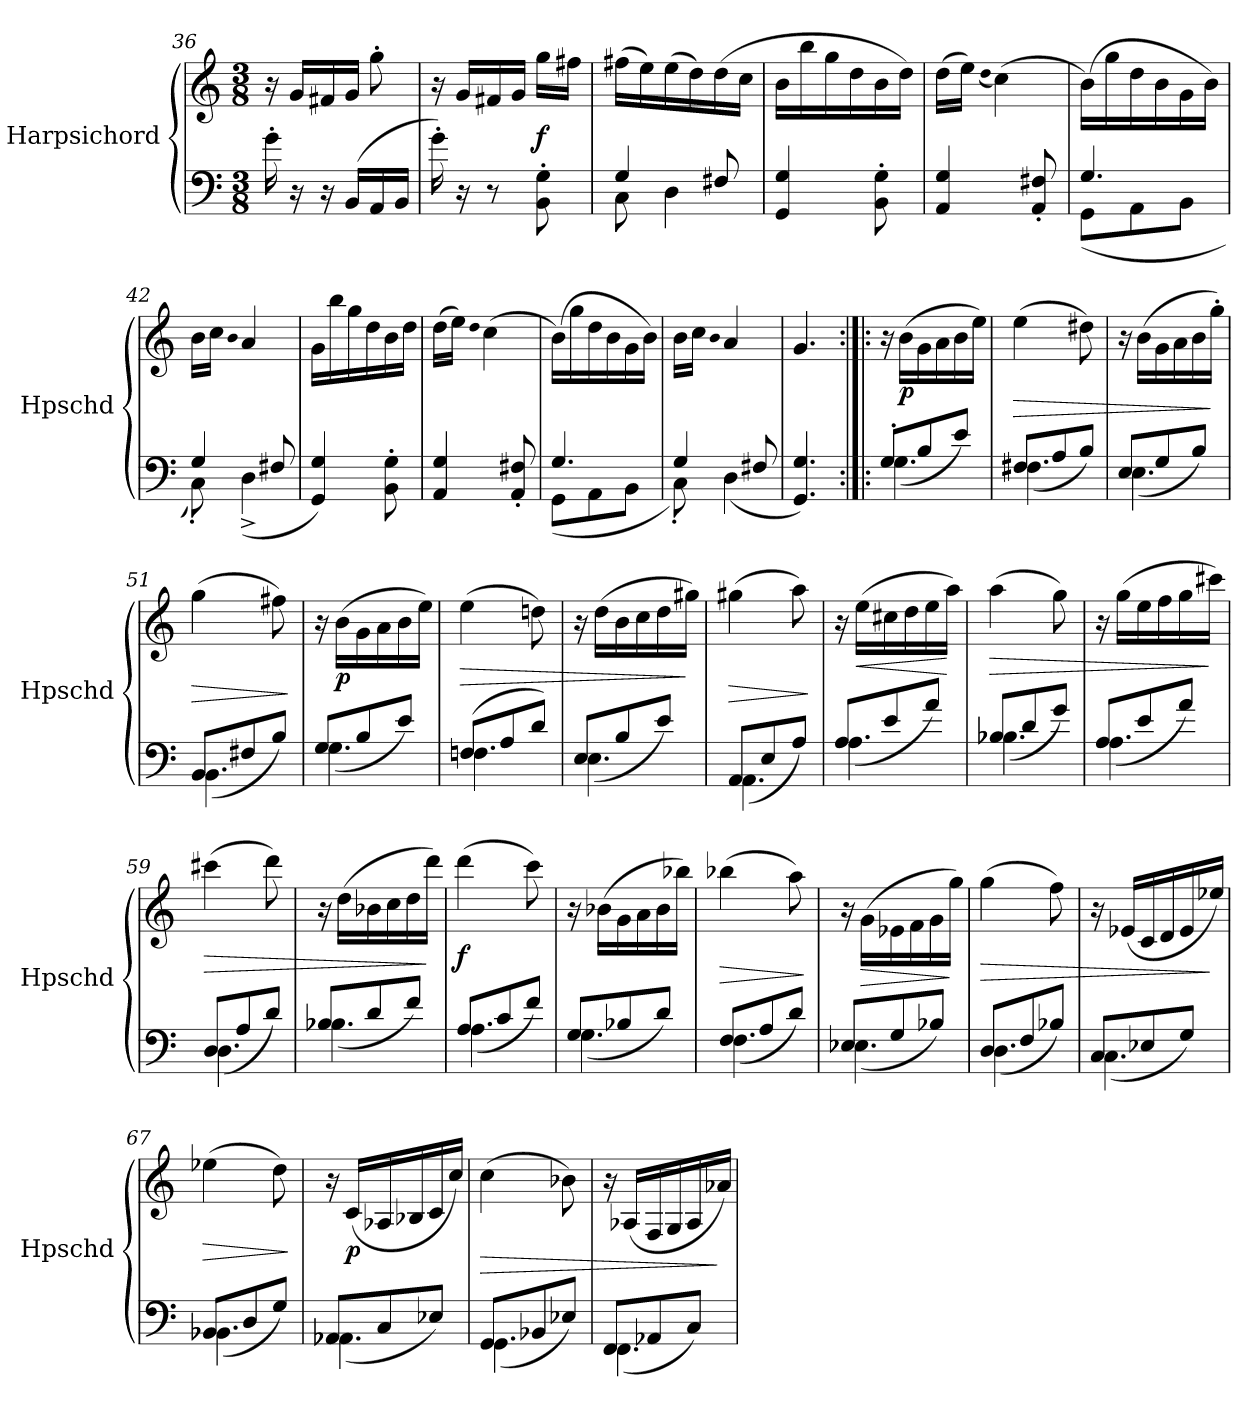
**kern	**kern	**dynam
*part1	*part1	*part1
*staff2	*staff1	*staff1/2
*I"Harpsichord	*	*
*I'Hpschd	*	*
*clefF4	*clefG2	*
*k[]	*k[]	*
*C:	*C:	*
*M3/8	*M3/8	*
=36	=36	=36
16g'\	16r	.
16r	16g/LL	.
16r	16f#X/	.
(16BB/LL	16g/JJ	.
16AA/	8gg'\	.
16BB/JJ	.	.
=37	=37	=37
16g'\)	16r	.
16r	16g/LL	.
8r	16f#X/	.
.	16g/JJ	.
8BB'\ 8G'\	16gg\LL	f
.	16ff#X\JJ	.
=38	=38	=38
*^	*	*
4G/	8C\	(16ff#X\LL	.
.	.	16ee\)	.
.	4D\	(16ee\	.
.	.	16dd\)	.
8F#X/	.	(16dd\	.
.	.	16cc\JJ	.
*v	*v	*	*
=39	=39	=39
4GG/ 4G/	16b\LL	.
.	16bb\	.
.	16gg\	.
.	16dd\	.
8BB'\ 8G'\	16b\	.
.	16dd\JJ)	.
=40	=40	=40
4AA/ 4G/	(16dd\LL	.
.	16ee\JJ)	.
.	(qdd	.
.	(4cc\)	.
8AA'/ 8F#X'/	.	.
=41	=41	=41
*^	*	*
4.G/	(8GG\L	(16b\LL)	.
.	.	16gg\	.
.	8AA\	16dd\	.
.	.	16b\	.
.	8BB\J	16g\	.
.	.	16b\JJ)	.
=42	=42	=42	=42
4G/	8C'\)	16b\LL	.
.	.	16cc\JJ	.
.	.	qb	.
.	(4D^\	4a/	.
8F#X/	.	.	.
*v	*v	*	*
=43	=43	=43
4GG/ 4G/)	16g\LL	.
.	16bb\	.
.	16gg\	.
.	16dd\	.
8BB'\ 8G'\	16b\	.
.	16dd\JJ	.
=44	=44	=44
4AA/ 4G/	(16dd\LL	.
.	16ee\JJ)	.
.	qdd	.
.	(4cc\	.
8AA'/ 8F#X'/	.	.
=45	=45	=45
*^	*	*
4.G/	(8GG\L	(16b\LL)	.
.	.	16gg\	.
.	8AA\	16dd\	.
.	.	16b\	.
.	8BB\J	16g\	.
.	.	16b\JJ)	.
=46	=46	=46	=46
4G/	8C'\)	16b\LL	.
.	.	16cc\JJ	.
.	.	qb	.
.	(4D\	4a/	.
8F#X/	.	.	.
*v	*v	*	*
=47	=47	=47
4.GG/ 4.G/)	4.g/	.
=48:|!|:	=48:|!|:	=48:|!|:
*^	*	*
8G'/L	(4.G\	16r	.
.	.	(16b\LL	p
8B/	.	16g\	.
.	.	16a\	.
8e/J)	.	16b\	.
.	.	16ee\JJ)	.
=49	=49	=49	=49
8F#X/L	(4.F#X\	(4ee\	>
8A/	.	.	.
8B/J)	.	8dd#X\)	.
=50	=50	=50	=50
8E/L	(4.E\	16r	.
.	.	(16b\LL	.
8G/	.	16g\	.
.	.	16a\	.
8B/J)	.	16b\	.
.	.	16gg'\JJ)	]
=51	=51	=51	=51
8BB/L	(4.BB\	(4gg\	>
8F#X/	.	.	.
8B/J)	.	8ff#X\)	.
*v	*v	*	*
.	.	]
=52	=52	=52
*^	*	*
8G/L	(4.G\	16r	.
.	.	(16b\LL	p
8B/	.	16g\	.
.	.	16a\	.
8e/J)	.	16b\	.
.	.	16ee\JJ)	.
=53	=53	=53	=53
(8Fn/L	4.Fn\	(4ee\	>
8A/	.	.	.
8d/J)	.	8ddn\)	.
=54	=54	=54	=54
8E/L	(4.E\	16r	.
.	.	(16dd\LL	.
8B/	.	16b\	.
.	.	16cc\	.
8e/J)	.	16dd\	.
.	.	16gg#X\JJ)	]
=55	=55	=55	=55
8AA/L	(4.AA\	(4gg#X\	>
8E/	.	.	.
8A/J)	.	8aa\)	.
*v	*v	*	*
.	.	]
=56	=56	=56
*^	*	*
8A/L	(4.A\	16r	.
.	.	(16ee\LL	<
8e/	.	16cc#X\	.
.	.	16dd\	.
8a/J)	.	16ee\	.
.	.	16aa\JJ)	[
=57	=57	=57	=57
8B-X/L	(4.B-X\	(4aa\	>
8d/	.	.	.
8g/J)	.	8gg\)	.
=58	=58	=58	=58
8A/L	(4.A\	16r	.
.	.	(16gg\LL	.
8e/	.	16ee\	.
.	.	16ff\	.
8a/J)	.	16gg\	.
.	.	16ccc#X\JJ)	]
=59	=59	=59	=59
8D/L	(4.D\	(4ccc#X\	>
8A/	.	.	.
8d/J)	.	8ddd\)	.
=60	=60	=60	=60
8B-X/L	(4.B-X\	16r	.
.	.	(16dd\LL	.
8d/	.	16b-X\	.
.	.	16cc\	.
8f/J)	.	16dd\	.
.	.	16ddd\JJ)	]
=61	=61	=61	=61
8A/L	(4.A\	(4ddd\	f
8c/	.	.	.
8f/J)	.	8ccc\)	.
=62	=62	=62	=62
8G/L	(4.G\	16r	.
.	.	(16b-X\LL	.
8B-X/	.	16g\	.
.	.	16a\	.
8d/J)	.	16b-\	.
.	.	16bb-X\JJ)	.
=63	=63	=63	=63
8F/L	(4.F\	(4bb-X\	>
8A/	.	.	.
8d/J)	.	8aa\)	.
*v	*v	*	*
.	.	]
=64	=64	=64
*^	*	*
8E-X/L	(4.E-X\	16r	.
.	.	(16g\LL	>
8G/	.	16e-X\	.
.	.	16f\	.
8B-X/J)	.	16g\	.
.	.	16gg\JJ)	]
=65	=65	=65	=65
8D/L	(4.D\	(4gg\	>
8F/	.	.	.
8B-X/J)	.	8ff\)	.
=66	=66	=66	=66
8C/L	(4.C\	16r	.
.	.	(16e-X/LL	.
8E-X/	.	16c/	.
.	.	16d/	.
8G/J)	.	16e-/	.
.	.	16ee-X/JJ)	]
=67	=67	=67	=67
8BB-X/L	(4.BB-X\	(4ee-X\	>
8D/	.	.	.
8G/J)	.	8dd\)	.
*v	*v	*	*
.	.	]
=68	=68	=68
*^	*	*
8AA-X/L	(4.AA-X\	16r	.
.	.	(16c/LL	p
8C/	.	16A-X/	.
.	.	16B-X/	.
8E-X/J)	.	16c/	.
.	.	16cc/JJ)	.
=69	=69	=69	=69
8GG/L	(4.GG\	(4cc\	>
8BB-X/	.	.	.
8E-X/J)	.	8b-X\)	.
=70	=70	=70	=70
8FF/L	(4.FF\	16r	.
.	.	(16A-X/LL	.
8AA-X/	.	16F/	.
.	.	16G/	.
8C/J)	.	16A-/	.
.	.	16a-X/JJ)	]
*v	*v	*	*
=	=	=
*-	*-	*-
